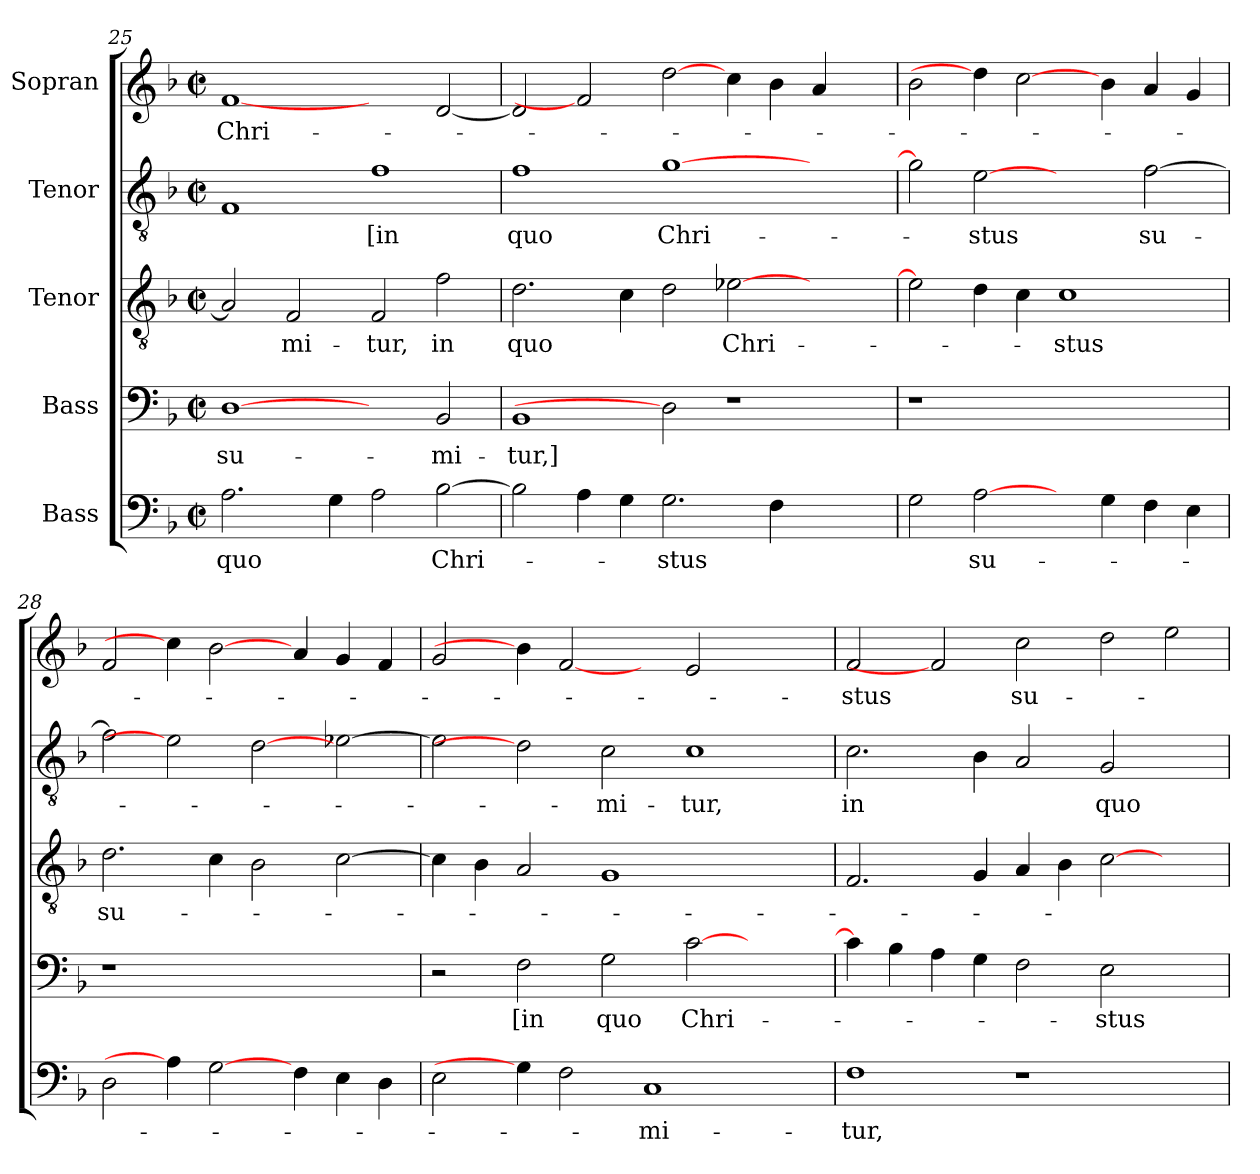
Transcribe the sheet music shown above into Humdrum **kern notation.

**kern	**text	**kern	**text	**kern	**text	**kern	**text	**kern	**text
*part5	*part5	*part4	*part4	*part3	*part3	*part2	*part2	*part1	*part1
*staff5	*staff5	*staff4	*staff4	*staff3	*staff3	*staff2	*staff2	*staff1	*staff1
*I"Bass	*	*I"Bass	*	*I"Tenor	*	*I"Tenor	*	*I"Sopran	*
!!LO:LB:g=z
*clefF4	*	*clefF4	*	*clefGv2	*	*clefGv2	*	*clefG2	*
*	*	*	*	*ITrd7c12	*	*ITrd7c12	*	*	*
*k[b-]	*	*k[b-]	*	*k[b-]	*	*k[b-]	*	*k[b-]	*
*F:	*	*F:	*	*F:	*	*F:	*	*F:	*
*M2/2	*	*M2/2	*	*M2/2	*	*M2/2	*	*M2/2	*
*met(c|)	*	*met(c|)	*	*met(c|)	*	*met(c|)	*	*met(c|)	*
=25	=25	=25	=25	=25	=25	=25	=25	=25	=25
!	!LO:LY:b:color=#000000	!	!	!	!	!	!	!	!
!	!	!	!LO:LY:b:color=#000000	!	!	!	!	!	!
!	!	!	!	!	!	!	!	!	!LO:LY:b:color=#000000
2.Ai\	quo	[1Di	su-	2AAi/]	.	1FFi	.	[1fi	Chri-
!	!	!	!	!	!LO:LY:b:color=#000000	!	!	!	!
.	.	.	.	2FFi/	-mi-	.	.	.	.
4Gi\	.	.	.	.	.	.	.	.	.
!	!	!	!	!	!LO:LY:b:color=#000000	!	!	!	!
!	!	!	!	!	!	!	!LO:LY:b:color=#000000	!	!
2Ai\	.	2ryy	.	2FFi/	-tur,	1Fi	[in	2ryy	.
!	!LO:LY:b:color=#000000	!	!	!	!	!	!	!	!
!	!	!	!LO:LY:b:color=#000000	!	!	!	!	!	!
!	!	!	!	!	!LO:LY:b:color=#000000	!	!	!	!
[>2B-i\	Chri-	2BB-i/	-mi-	2Fi\	in	.	.	[<2di/	.
=26	=26	=26	=26	=26	=26	=26	=26	=26	=26
!	!	!	!LO:LY:b:color=#000000	!	!	!	!	!	!
!	!	!	!	!	!LO:LY:b:color=#000000	!	!	!	!
!	!	!	!	!	!	!	!LO:LY:b:color=#000000	!	!
2B-i\]	.	1BB-i	-tur,]	2.Di\	quo	1Fi	quo	2di/]	.
4Ai\	.	.	.	.	.	.	.	2fi]	.
4Gi\	.	.	.	4Ci\	.	.	.	.	.
!	!LO:LY:b:color=#000000	!	!	!	!	!	!	!	!
!	!	!	!	!	!	!	!LO:LY:b:color=#000000	!	!
2.Gi\	-stus	2Di]	.	2Di\	.	[>1Gi	Chri-	[2ddi\	.
!	!	!	!	!	!LO:LY:b:color=#000000	!	!	!	!
.	.	1r	.	[>2E-Xi\	Chri-	.	.	4cci\	.
4Fi\	.	.	.	.	.	.	.	4b-i\	.
2ryy	.	.	.	2ryy	.	2ryy	.	4ai/	.
.	.	.	.	.	.	.	.	4ryy	.
=27	=27	=27	=27	=27	=27	=27	=27	=27	=27
!	!	!LO:N:vis=1	!	!	!	!	!	!	!
2Gi\	.	1r	.	2E-i\]	.	2Gi\]	.	2b-i\	.
!	!LO:LY:b:color=#000000	!	!	!	!	!	!	!	!
!	!	!	!	!	!	!	!LO:LY:b:color=#000000	!	!
[2Ai\	su-	.	.	4Di\	.	[2Ei	-stus	4ddi\]	.
.	.	.	.	4Ci\	.	.	.	[2cci\	.
!	!	!	!	!	!LO:LY:b:color=#000000	!	!	!	!
4ryy	.	1ryy	.	1Ci	-stus	2ryy	.	.	.
4Gi\	.	.	.	.	.	.	.	4b-i\	.
!	!	!	!	!	!	!	!LO:LY:b:color=#000000	!	!
4Fi\	.	.	.	.	.	[>2Fi\	su-	4ai/	.
4Ei\	.	.	.	.	.	.	.	4gi/	.
=28	=28	=28	=28	=28	=28	=28	=28	=28	=28
!	!	!LO:N:vis=1	!	!	!	!	!	!	!
!	!	!	!	!	!LO:LY:b:color=#000000	!	!	!	!
2Di\	.	1r	.	2.Di\	su-	2Fi\]	.	2fi/	.
4Ai\]	.	.	.	.	.	2Ei]	.	4cci\]	.
[2Gi\	.	.	.	4Ci\	.	.	.	[2b-i\	.
.	.	1ryy	.	2BB-i\	.	[2Di	.	.	.
4Fi\	.	.	.	.	.	.	.	4ai/	.
4Ei\	.	.	.	[>2Ci\	.	[>2E-Xi\	.	4gi/	.
4Di\	.	.	.	.	.	.	.	4fi/	.
=29	=29	=29	=29	=29	=29	=29	=29	=29	=29
2Ei\	.	2r	.	4Ci\]	.	2E-i\]	.	2gi/	.
.	.	.	.	4BB-i\	.	.	.	.	.
!	!	!	!LO:LY:b:color=#000000	!	!	!	!	!	!
4Gi\]	.	2Fi\	[in	2AAi/	.	2Di]	.	4b-i\]	.
2Fi\	.	.	.	.	.	.	.	[2fi	.
!	!	!	!LO:LY:b:color=#000000	!	!	!	!	!	!
!	!	!	!	!	!	!	!LO:LY:b:color=#000000	!	!
.	.	2Gi\	quo	1GGi	.	2Ci\	-mi-	.	.
!	!LO:LY:b:color=#000000	!	!	!	!	!	!	!	!
1Ci	-mi-	.	.	.	.	.	.	4ryy	.
!	!	!	!LO:LY:b:color=#000000	!	!	!	!	!	!
!	!	!	!	!	!	!	!LO:LY:b:color=#000000	!	!
.	.	[>2ci\	Chri-	.	.	1Ci	-tur,	2ei/	.
.	.	2ryy	.	2ryy	.	.	.	2ryy	.
4ryy	.	.	.	.	.	.	.	.	.
=30	=30	=30	=30	=30	=30	=30	=30	=30	=30
!	!LO:LY:b:color=#000000	!	!	!	!	!	!	!	!
!	!	!	!	!	!	!	!LO:LY:b:color=#000000	!	!
!	!	!	!	!	!	!	!	!	!LO:LY:b:color=#000000
1Fi	-tur,	4ci\]	.	2.FFi/	.	2.Ci\	in	2fi/	-stus
.	.	4B-i\	.	.	.	.	.	.	.
.	.	4Ai\	.	.	.	.	.	2fi]	.
.	.	4Gi\	.	4GGi/	.	4BB-i\	.	.	.
!	!	!	!	!	!	!	!	!	!LO:LY:b:color=#000000
1r	.	2Fi\	.	4AAi/	.	2AAi/	.	2cci\	su-
.	.	.	.	4BB-i\	.	.	.	.	.
!	!	!	!LO:LY:b:color=#000000	!	!	!	!	!	!
!	!	!	!	!	!	!	!LO:LY:b:color=#000000	!	!
.	.	2Ei\	-stus	[>2Ci\	.	2GGi/	quo	2ddi\	.
2ryy	.	2ryy	.	2ryy	.	2ryy	.	2eei\	.
=	=	=	=	=	=	=	=	=	=
*-	*-	*-	*-	*-	*-	*-	*-	*-	*-
